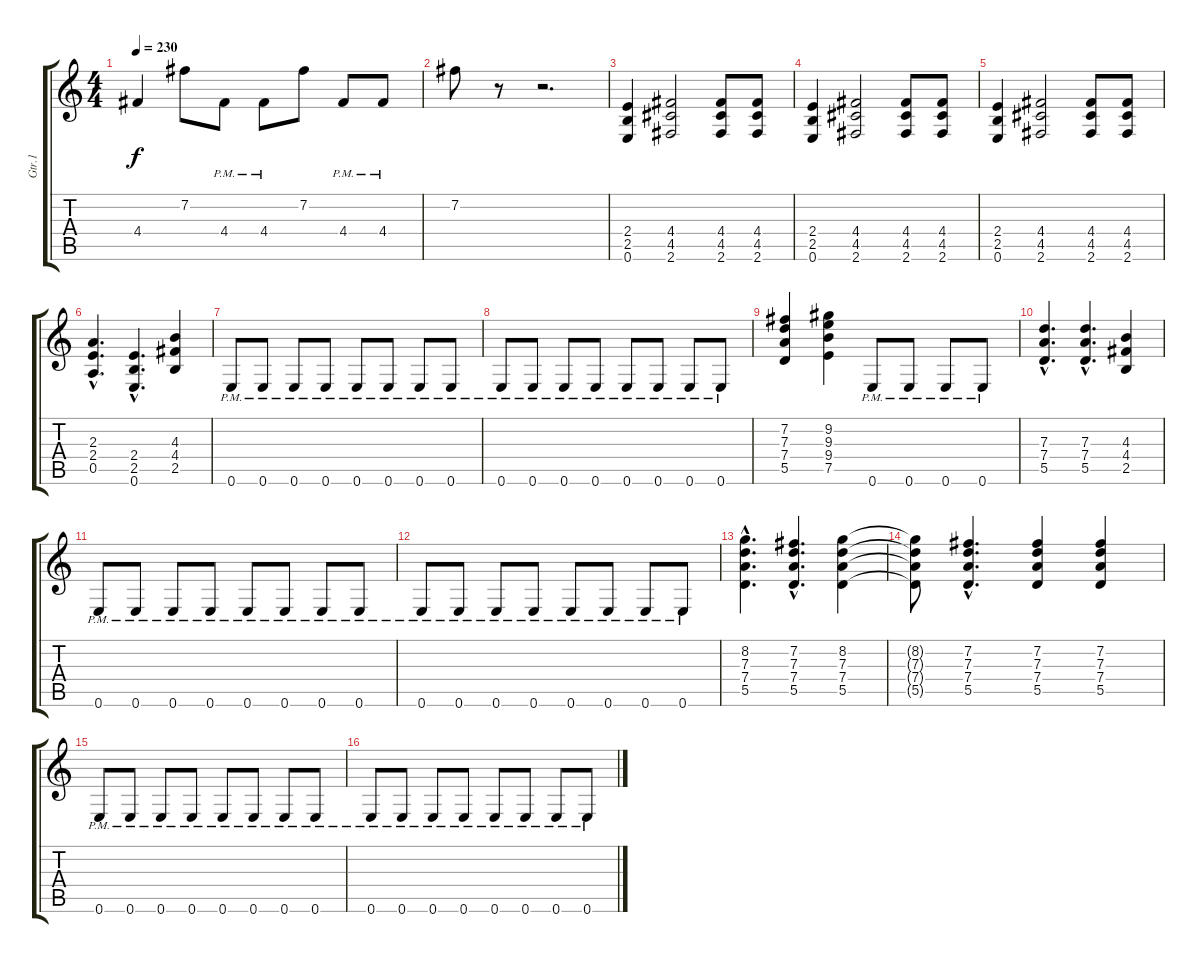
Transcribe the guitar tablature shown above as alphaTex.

\track ("Gtr.1" "Gtr.1") {instrument overdrivenguitar}
\staff {score tabs}
\tuning (E4 B3 G3 D3 A2 E2) {hide}
\ts (4 4)
\tempo 230
\clef g2
\ks c
4.4.4{dy f} 7.2.8 4.4{pm}.8 4.4{pm}.8 7.2.8 4.4{pm}.8 4.4{pm}.8 |
7.2.8 r.8 r.2{d} |
(2.4 2.5 0.6).4 (4.4 4.5 2.6).2 (4.4 4.5 2.6).8 (4.4 4.5 2.6).8 |
(2.4 2.5 0.6).4 (4.4 4.5 2.6).2 (4.4 4.5 2.6).8 (4.4 4.5 2.6).8 |
(2.4 2.5 0.6).4 (4.4 4.5 2.6).2 (4.4 4.5 2.6).8 (4.4 4.5 2.6).8 |
(2.3{hac} 2.4{hac} 0.5{hac}).4{d} (2.4{hac} 2.5{hac} 0.6{hac}).4{d} (4.3 4.4 2.5).4 |
0.6{pm}.8 0.6{pm}.8 0.6{pm}.8 0.6{pm}.8 0.6{pm}.8 0.6{pm}.8 0.6{pm}.8 0.6{pm}.8 |
0.6{pm}.8 0.6{pm}.8 0.6{pm}.8 0.6{pm}.8 0.6{pm}.8 0.6{pm}.8 0.6{pm}.8 0.6{pm}.8 |
(7.2 7.3 7.4 5.5).4 (9.2 9.3 9.4 7.5).4 0.6{pm}.8 0.6{pm}.8 0.6{pm}.8 0.6{pm}.8 |
(7.3{hac} 7.4{hac} 5.5{hac}).4{d} (7.3{hac} 7.4{hac} 5.5{hac}).4{d} (4.3 4.4 2.5).4 |
0.6{pm}.8 0.6{pm}.8 0.6{pm}.8 0.6{pm}.8 0.6{pm}.8 0.6{pm}.8 0.6{pm}.8 0.6{pm}.8 |
0.6{pm}.8 0.6{pm}.8 0.6{pm}.8 0.6{pm}.8 0.6{pm}.8 0.6{pm}.8 0.6{pm}.8 0.6{pm}.8 |
(8.2{hac} 7.3{hac} 7.4{hac} 5.5{hac}).4{d} (7.2{hac} 7.3{hac} 7.4{hac} 5.5{hac}).4{d} (8.2 7.3 7.4 5.5).4 |
(8.2{t} 7.3{t} 7.4{t} 5.5{t}).8 (7.2{hac} 7.3{hac} 7.4{hac} 5.5{hac}).4{d} (7.2 7.3 7.4 5.5).4 (7.2 7.3 7.4 5.5).4 |
0.6{pm}.8 0.6{pm}.8 0.6{pm}.8 0.6{pm}.8 0.6{pm}.8 0.6{pm}.8 0.6{pm}.8 0.6{pm}.8 |
0.6{pm}.8 0.6{pm}.8 0.6{pm}.8 0.6{pm}.8 0.6{pm}.8 0.6{pm}.8 0.6{pm}.8 0.6{pm}.8
